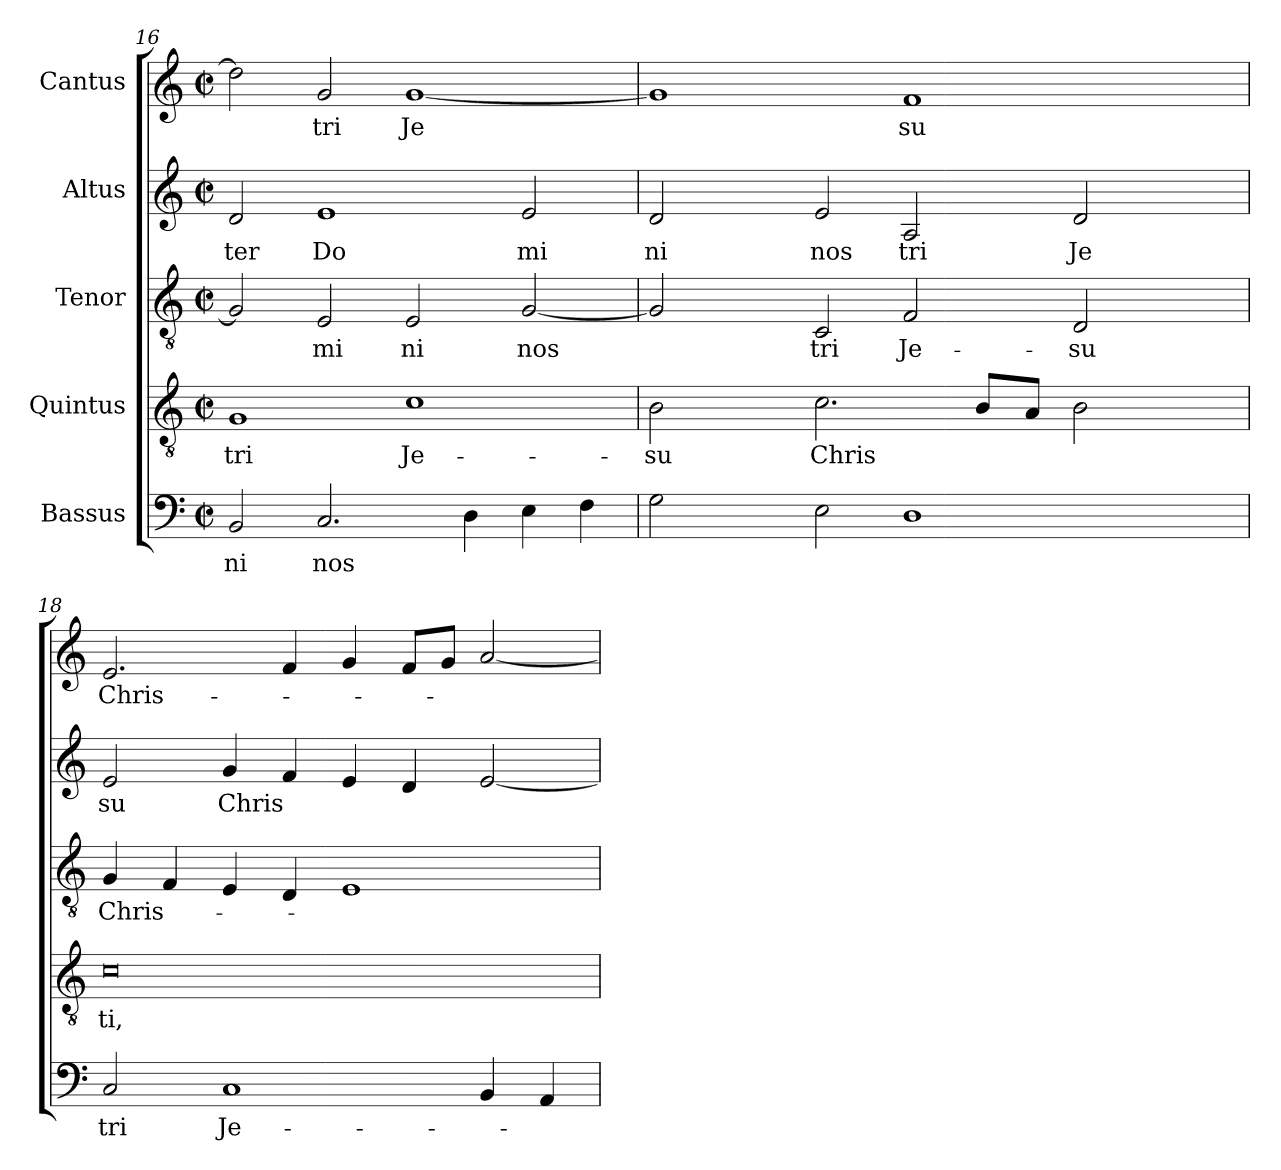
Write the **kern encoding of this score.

**kern	**text	**kern	**text	**kern	**text	**kern	**text	**kern	**text
*part5	*part5	*part4	*part4	*part3	*part3	*part2	*part2	*part1	*part1
*staff5	*staff5	*staff4	*staff4	*staff3	*staff3	*staff2	*staff2	*staff1	*staff1
*I"Bassus	*	*I"Quintus	*	*I"Tenor	*	*I"Altus	*	*I"Cantus	*
*clefF4	*	*clefGv2	*	*clefGv2	*	*clefG2	*	*clefG2	*
*M2/2	*	*M2/2	*	*M2/2	*	*M2/2	*	*M2/2	*
*met(c|)	*	*met(c|)	*	*met(c|)	*	*met(c|)	*	*met(c|)	*
=16	=16	=16	=16	=16	=16	=16	=16	=16	=16
!	!LO:LY:b:cj	!	!LO:LY:b:cj	!	!	!	!LO:LY:b:cj	!	!
2BB/	ni	1G	-tri	2G/]	.	2d/	ter	2dd\]	.
!	!LO:LY:b	!	!	!	!LO:LY:b:cj	!	!LO:LY:b:cj	!	!LO:LY:b:cj
2.C/	nos	.	.	2E/	mi	1e	Do	2g/	tri
!	!	!	!LO:LY:b:cj	!	!LO:LY:b:cj	!	!	!	!LO:LY:b:cj
.	.	1c	Je-	2E/	ni	.	.	[>1g	Je
4D\	.	.	.	.	.	.	.	.	.
!	!	!	!	!	!LO:LY:b	!	!LO:LY:b:cj	!	!
4E\	.	.	.	[>2G/	nos	2e/	mi	.	.
4F\	.	.	.	.	.	.	.	.	.
!!LO:PB:g=z
=17	=17	=17	=17	=17	=17	=17	=17	=17	=17
!	!	!	!LO:LY:b:cj	!	!	!	!LO:LY:b:cj	!	!
*^	*	*^	*	*	*	*	*	*^	*
2G\	4...ryy	.	2B\	32.ryy	-su	2G/]	.	2d/	ni	1g]	4ryy	.
.	.	.	.	1ryy	.	.	.	.	.	.	.	.
.	.	.	.	.	.	.	.	.	.	.	16ryy	.
.	.	.	.	.	.	.	.	.	.	.	64ryy	.
.	.	.	.	.	.	.	.	.	.	.	1ryy	.
.	1ryy	.	.	.	.	.	.	.	.	.	.	.
!	!	!	!	!	!LO:LY:b	!	!LO:LY:b:cj	!	!LO:LY:b:cj	!	!	!
2E\	.	.	2.c\	.	Chris	2C/	tri	2e/	nos	.	.	.
!	!	!	!	!	!	!	!LO:LY:b:cj	!	!LO:LY:b:cj	!	!	!LO:LY:b:cj
1D	.	.	.	.	.	2F/	Je-	2A/	tri	1f	.	su
.	.	.	.	2ryy	.	.	.	.	.	.	.	.
.	.	.	8B/L	.	.	.	.	.	.	.	.	.
.	.	.	.	.	.	.	.	.	.	.	2ryy	.
.	.	.	8A/J	.	.	.	.	.	.	.	.	.
.	2ryy	.	.	.	.	.	.	.	.	.	.	.
!	!	!	!	!	!	!	!LO:LY:b:cj	!	!LO:LY:b:cj	!	!	!
.	.	.	2B\	.	.	2D/	-su	2d/	Je	.	.	.
.	.	.	.	4ryy	.	.	.	.	.	.	.	.
.	.	.	.	8ryy	.	.	.	.	.	.	.	.
.	.	.	.	.	.	.	.	.	.	.	8ryy	.
.	.	.	.	16ryy	.	.	.	.	.	.	.	.
.	.	.	.	.	.	.	.	.	.	.	32.ryy	.
.	32ryy	.	.	.	.	.	.	.	.	.	.	.
.	.	.	.	64ryy	.	.	.	.	.	.	.	.
=18	=18	=18	=18	=18	=18	=18	=18	=18	=18	=18	=18	=18
!	!	!LO:LY:b:cj	!	!	!LO:LY:b:cj	!	!LO:LY:b	!	!LO:LY:b:cj	!	!	!LO:LY:b
*v	*v	*	*	*	*	*	*	*	*	*v	*v	*
*	*	*v	*v	*	*	*	*	*	*	*
2C/	tri	0c	ti,	4G/	Chris-	2e/	su	2.e/	Chris-
.	.	.	.	4F/	.	.	.	.	.
!	!LO:LY:b:cj	!	!	!	!	!	!LO:LY:b	!	!
1C	Je-	.	.	4E/	.	4g/	Chris	.	.
.	.	.	.	4D/	.	4f/	.	4f/	.
.	.	.	.	1E	.	4e/	.	4g/	.
.	.	.	.	.	.	4d/	.	8f/L	.
.	.	.	.	.	.	.	.	8g/J	.
4BB/	.	.	.	.	.	[<2e/	.	[<2a/	.
4AA/	.	.	.	.	.	.	.	.	.
=	=	=	=	=	=	=	=	=	=
*-	*-	*-	*-	*-	*-	*-	*-	*-	*-
